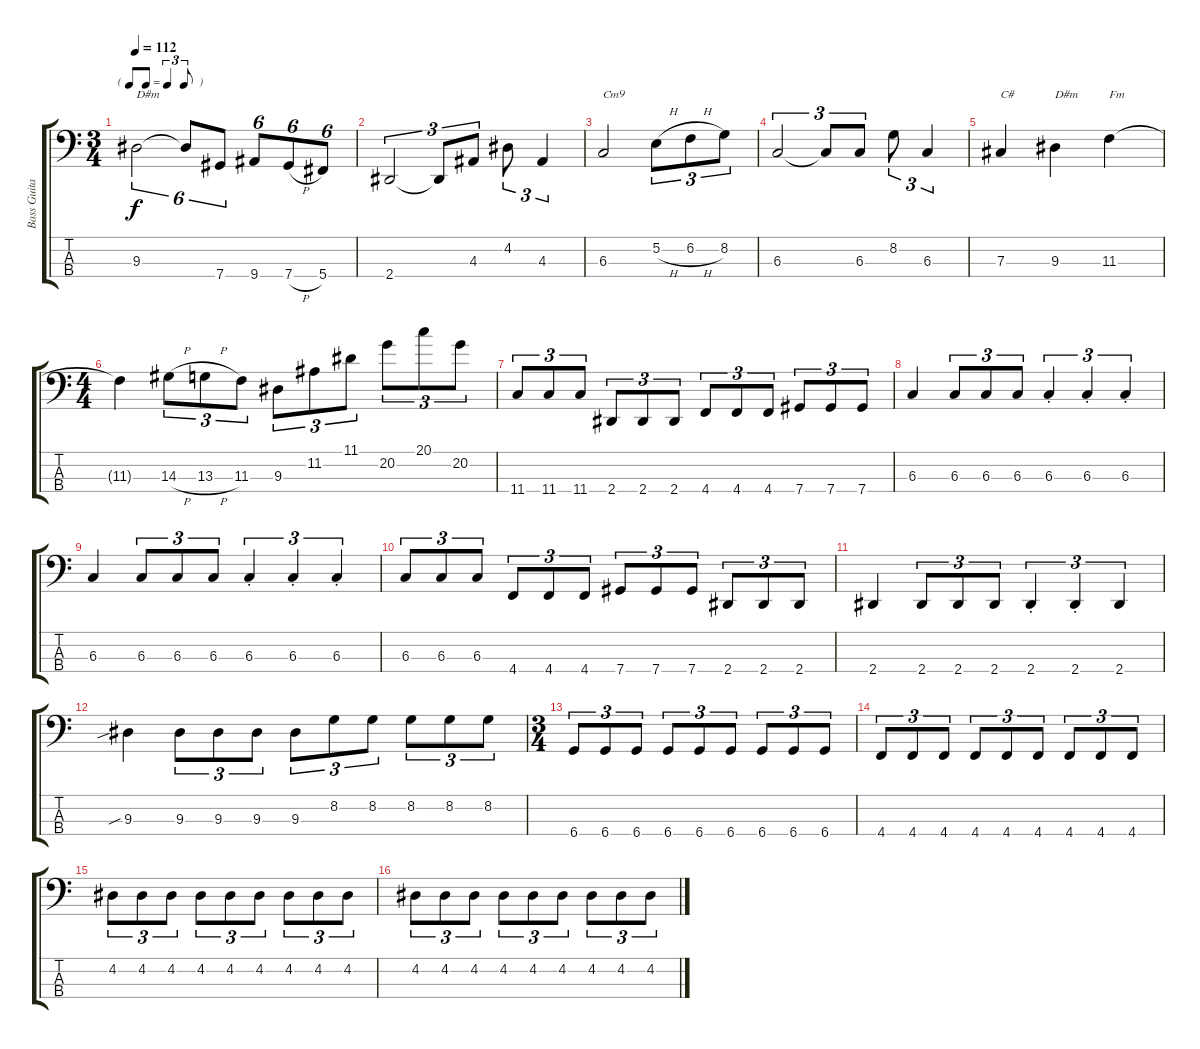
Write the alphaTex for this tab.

\track ("Bass Guitar" "Bass Guita") {instrument acousticbass}
\staff {score tabs}
\tuning (E2 B1 Gb1 Db1) {hide}
\ts (3 4)
\tf triplet8th
\tempo 112
\clef f4
\ks c
9.3.2{tu (6 4) txt "D#m" dy f} 9.3{t}.8{tu (6 4)} 7.4.8{tu (6 4)} 9.4.8{tu (6 4)} 7.4{h}.8{tu (6 4)} 5.4.8{tu (6 4)} |
2.4.2{tu (3 2)} 2.4{t}.8{tu (3 2)} 4.3.8{tu (3 2)} 4.2.8{tu (3 2)} 4.3.4{tu (3 2)} |
6.3.2{txt "Cm9"} 5.2{h}.8{tu (3 2)} 6.2{h}.8{tu (3 2)} 8.2.8{tu (3 2)} |
6.3.2{tu (3 2)} 6.3{t}.8{tu (3 2)} 6.3.8{tu (3 2)} 8.2.8{tu (3 2)} 6.3.4{tu (3 2)} |
7.3.4{txt "C#"} 9.3.4{txt "D#m"} 11.3.4{txt "Fm"} |
\ts (4 4)
11.3{t}.4 14.3{h}.8{tu (3 2)} 13.3{h}.8{tu (3 2)} 11.3.8{tu (3 2)} 9.3.8{tu (3 2)} 11.2.8{tu (3 2)} 11.1.8{tu (3 2)} 20.2.8{tu (3 2)} 20.1.8{tu (3 2)} 20.2.8{tu (3 2)} |
11.4.8{tu (3 2)} 11.4.8{tu (3 2)} 11.4.8{tu (3 2)} 2.4.8{tu (3 2)} 2.4.8{tu (3 2)} 2.4.8{tu (3 2)} 4.4.8{tu (3 2)} 4.4.8{tu (3 2)} 4.4.8{tu (3 2)} 7.4.8{tu (3 2)} 7.4.8{tu (3 2)} 7.4.8{tu (3 2)} |
6.3.4 6.3.8{tu (3 2)} 6.3.8{tu (3 2)} 6.3.8{tu (3 2)} 6.3{st}.4{tu (3 2)} 6.3{st}.4{tu (3 2)} 6.3{st}.4{tu (3 2)} |
6.3.4 6.3.8{tu (3 2)} 6.3.8{tu (3 2)} 6.3.8{tu (3 2)} 6.3{st}.4{tu (3 2)} 6.3{st}.4{tu (3 2)} 6.3{st}.4{tu (3 2)} |
6.3.8{tu (3 2)} 6.3.8{tu (3 2)} 6.3.8{tu (3 2)} 4.4.8{tu (3 2)} 4.4.8{tu (3 2)} 4.4.8{tu (3 2)} 7.4.8{tu (3 2)} 7.4.8{tu (3 2)} 7.4.8{tu (3 2)} 2.4.8{tu (3 2)} 2.4.8{tu (3 2)} 2.4.8{tu (3 2)} |
2.4.4 2.4.8{tu (3 2)} 2.4.8{tu (3 2)} 2.4.8{tu (3 2)} 2.4{st}.4{tu (3 2)} 2.4{st}.4{tu (3 2)} 2.4.4{tu (3 2)} |
9.3{sib}.4 9.3.8{tu (3 2)} 9.3.8{tu (3 2)} 9.3.8{tu (3 2)} 9.3.8{tu (3 2)} 8.2.8{tu (3 2)} 8.2.8{tu (3 2)} 8.2.8{tu (3 2)} 8.2.8{tu (3 2)} 8.2.8{tu (3 2)} |
\ts (3 4)
6.4.8{tu (3 2)} 6.4.8{tu (3 2)} 6.4.8{tu (3 2)} 6.4.8{tu (3 2)} 6.4.8{tu (3 2)} 6.4.8{tu (3 2)} 6.4.8{tu (3 2)} 6.4.8{tu (3 2)} 6.4.8{tu (3 2)} |
4.4.8{tu (3 2)} 4.4.8{tu (3 2)} 4.4.8{tu (3 2)} 4.4.8{tu (3 2)} 4.4.8{tu (3 2)} 4.4.8{tu (3 2)} 4.4.8{tu (3 2)} 4.4.8{tu (3 2)} 4.4.8{tu (3 2)} |
4.2.8{tu (3 2)} 4.2.8{tu (3 2)} 4.2.8{tu (3 2)} 4.2.8{tu (3 2)} 4.2.8{tu (3 2)} 4.2.8{tu (3 2)} 4.2.8{tu (3 2)} 4.2.8{tu (3 2)} 4.2.8{tu (3 2)} |
4.2.8{tu (3 2)} 4.2.8{tu (3 2)} 4.2.8{tu (3 2)} 4.2.8{tu (3 2)} 4.2.8{tu (3 2)} 4.2.8{tu (3 2)} 4.2.8{tu (3 2)} 4.2.8{tu (3 2)} 4.2.8{tu (3 2)}
